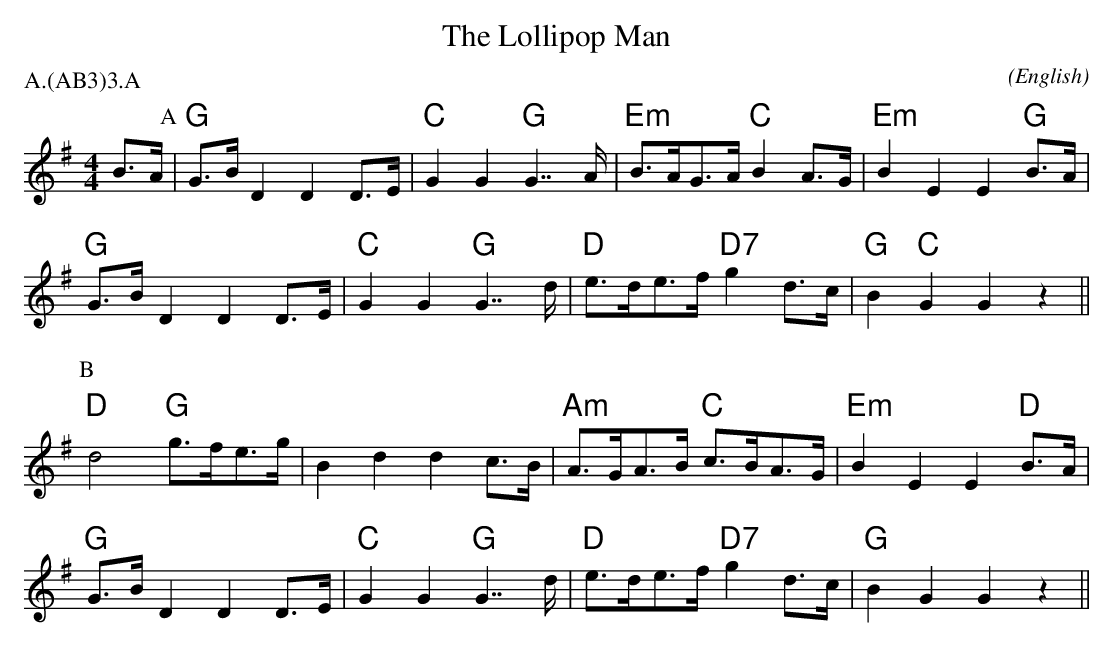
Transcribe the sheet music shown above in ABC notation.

X:1
T:The Lollipop Man
M:4/4
C:
O:English
P:A.(AB3)3.A
K:G
B>A \
P:A
| "G"  G>B  D2 D2 D>E     |  "C" G2 G2 "G" G7/2 A/2      | "Em" B>AG>A   "C" B2 A>G  | "Em" B2 E2 E2 "G" B>A     |
  "G"  G>B  D2 D2 D>E     |  "C" G2 G2 "G" G7/2 d/2      | "D" e>de>f  "D7" g2 d>c   | "G"  B2 "C" G2 G2   z2   ||
P:B
 "D"  d4  "G" g>fe>g      |   B2 d2 d2 c>B               | "Am" A>GA>B  "C"  c>BA>G      | "Em" B2 E2 E2  "D" B>A  |
 "G" G>B  D2 D2 D>E       |  "C" G2 G2 "G" G7/2 d/2      | "D" e>de>f   "D7" g2 d>c      | "G"  B2 G2 G2 z2   ||
